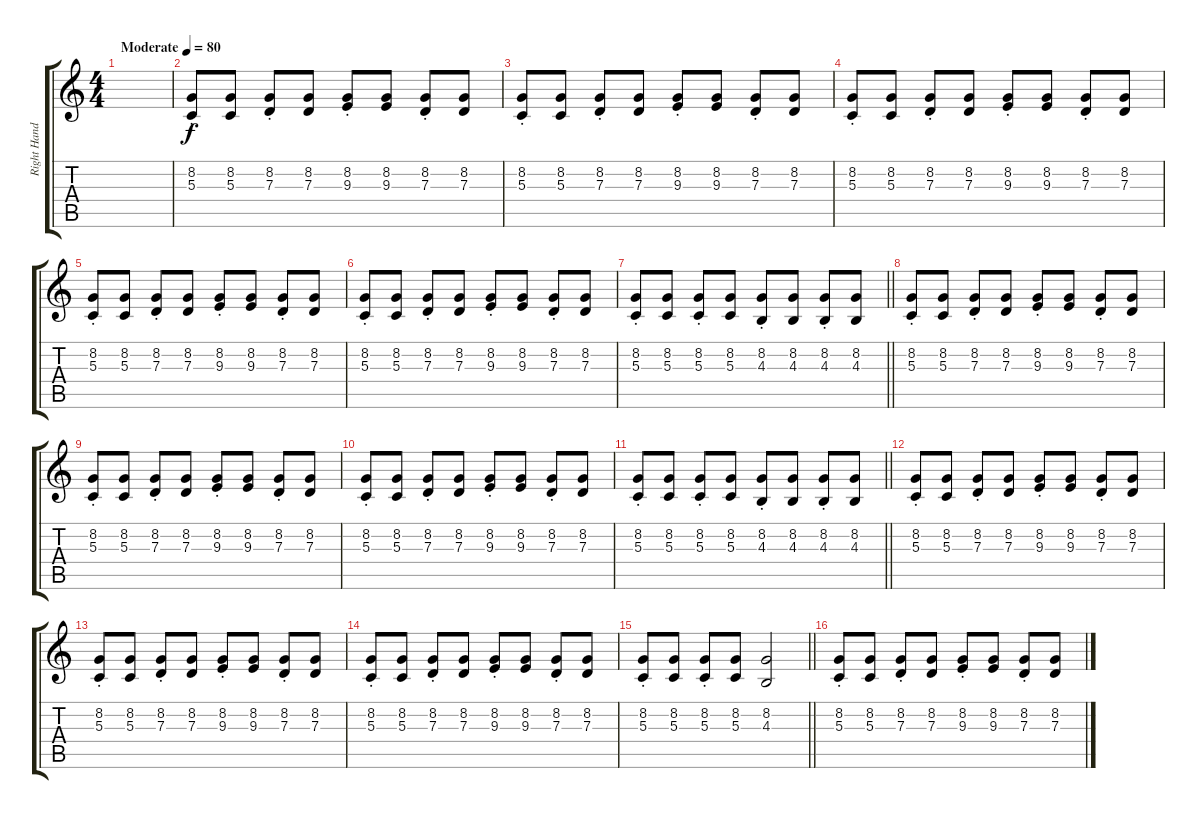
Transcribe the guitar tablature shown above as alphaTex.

\track ("Right Hand Piano - Nick" "Right Hand") {instrument brightacousticpiano bank 98}
\staff {score tabs}
\tuning (E4 B3 G3 D3 A2 E2) {hide}
\ts (4 4)
\tempo (80 "Moderate")
\clef g2
\ks c
|
(8.2{st} 5.3{st}).8 (8.2 5.3).8 (8.2{st} 7.3{st}).8 (8.2 7.3).8 (8.2{st} 9.3{st}).8 (8.2 9.3).8 (8.2{st} 7.3{st}).8 (8.2 7.3).8 |
(8.2{st} 5.3{st}).8 (8.2 5.3).8 (8.2{st} 7.3{st}).8 (8.2 7.3).8 (8.2{st} 9.3{st}).8 (8.2 9.3).8 (8.2{st} 7.3{st}).8 (8.2 7.3).8 |
(8.2{st} 5.3{st}).8 (8.2 5.3).8 (8.2{st} 7.3{st}).8 (8.2 7.3).8 (8.2{st} 9.3{st}).8 (8.2 9.3).8 (8.2{st} 7.3{st}).8 (8.2 7.3).8 |
(8.2{st} 5.3{st}).8 (8.2 5.3).8 (8.2{st} 7.3{st}).8 (8.2 7.3).8 (8.2{st} 9.3{st}).8 (8.2 9.3).8 (8.2{st} 7.3{st}).8 (8.2 7.3).8 |
(8.2{st} 5.3{st}).8 (8.2 5.3).8 (8.2{st} 7.3{st}).8 (8.2 7.3).8 (8.2{st} 9.3{st}).8 (8.2 9.3).8 (8.2{st} 7.3{st}).8 (8.2 7.3).8 |
\barLineRight lightlight
(8.2{st} 5.3{st}).8 (8.2 5.3).8 (8.2{st} 5.3{st}).8 (8.2 5.3).8 (8.2{st} 4.3{st}).8 (8.2 4.3).8 (8.2{st} 4.3{st}).8 (8.2 4.3).8 |
(8.2{st} 5.3{st}).8 (8.2 5.3).8 (8.2{st} 7.3{st}).8 (8.2 7.3).8 (8.2{st} 9.3{st}).8 (8.2 9.3).8 (8.2{st} 7.3{st}).8 (8.2 7.3).8 |
(8.2{st} 5.3{st}).8 (8.2 5.3).8 (8.2{st} 7.3{st}).8 (8.2 7.3).8 (8.2{st} 9.3{st}).8 (8.2 9.3).8 (8.2{st} 7.3{st}).8 (8.2 7.3).8 |
(8.2{st} 5.3{st}).8 (8.2 5.3).8 (8.2{st} 7.3{st}).8 (8.2 7.3).8 (8.2{st} 9.3{st}).8 (8.2 9.3).8 (8.2{st} 7.3{st}).8 (8.2 7.3).8 |
\barLineRight lightlight
(8.2{st} 5.3{st}).8 (8.2 5.3).8 (8.2{st} 5.3{st}).8 (8.2 5.3).8 (8.2{st} 4.3{st}).8 (8.2 4.3).8 (8.2{st} 4.3{st}).8 (8.2 4.3).8 |
(8.2{st} 5.3{st}).8 (8.2 5.3).8 (8.2{st} 7.3{st}).8 (8.2 7.3).8 (8.2{st} 9.3{st}).8 (8.2 9.3).8 (8.2{st} 7.3{st}).8 (8.2 7.3).8 |
(8.2{st} 5.3{st}).8 (8.2 5.3).8 (8.2{st} 7.3{st}).8 (8.2 7.3).8 (8.2{st} 9.3{st}).8 (8.2 9.3).8 (8.2{st} 7.3{st}).8 (8.2 7.3).8 |
(8.2{st} 5.3{st}).8 (8.2 5.3).8 (8.2{st} 7.3{st}).8 (8.2 7.3).8 (8.2{st} 9.3{st}).8 (8.2 9.3).8 (8.2{st} 7.3{st}).8 (8.2 7.3).8 |
\barLineRight lightlight
(8.2{st} 5.3{st}).8 (8.2 5.3).8 (8.2{st} 5.3{st}).8 (8.2 5.3).8 (8.2 4.3).2 |
(8.2{st} 5.3{st}).8 (8.2 5.3).8 (8.2{st} 7.3{st}).8 (8.2 7.3).8 (8.2{st} 9.3{st}).8 (8.2 9.3).8 (8.2{st} 7.3{st}).8 (8.2 7.3).8
